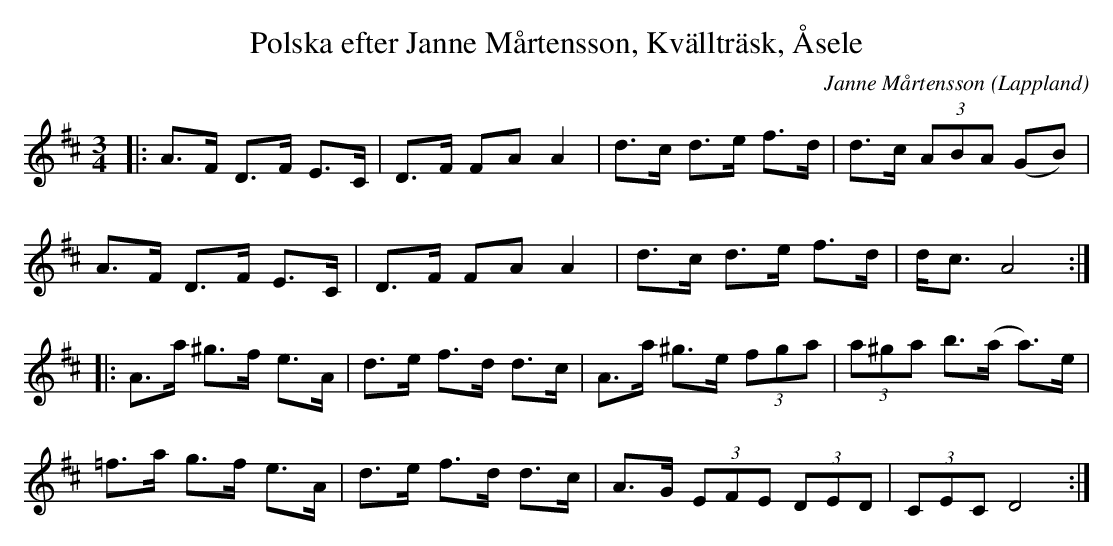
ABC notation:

X:1
T:Polska efter Janne Mårtensson, Kvällträsk, Åsele
C:Janne Mårtensson
O: Lappland
M:3/4
L:1/8
K:D
|: A>F D>F E>C | D>F FA A2 | d>c d>e f>d | d>c (3ABA (GB) |
   A>F D>F E>C | D>F FA A2 | d>c d>e f>d | d<c A4 :|
|: A>a ^g>f e>A | d>e f>d d>c | A>a ^g>e (3fga | (3a^ga b>(a a)>e |
   =f>a g>f e>A | d>e f>d d>c | A>G (3EFE (3DED | (3CEC D4 :|
